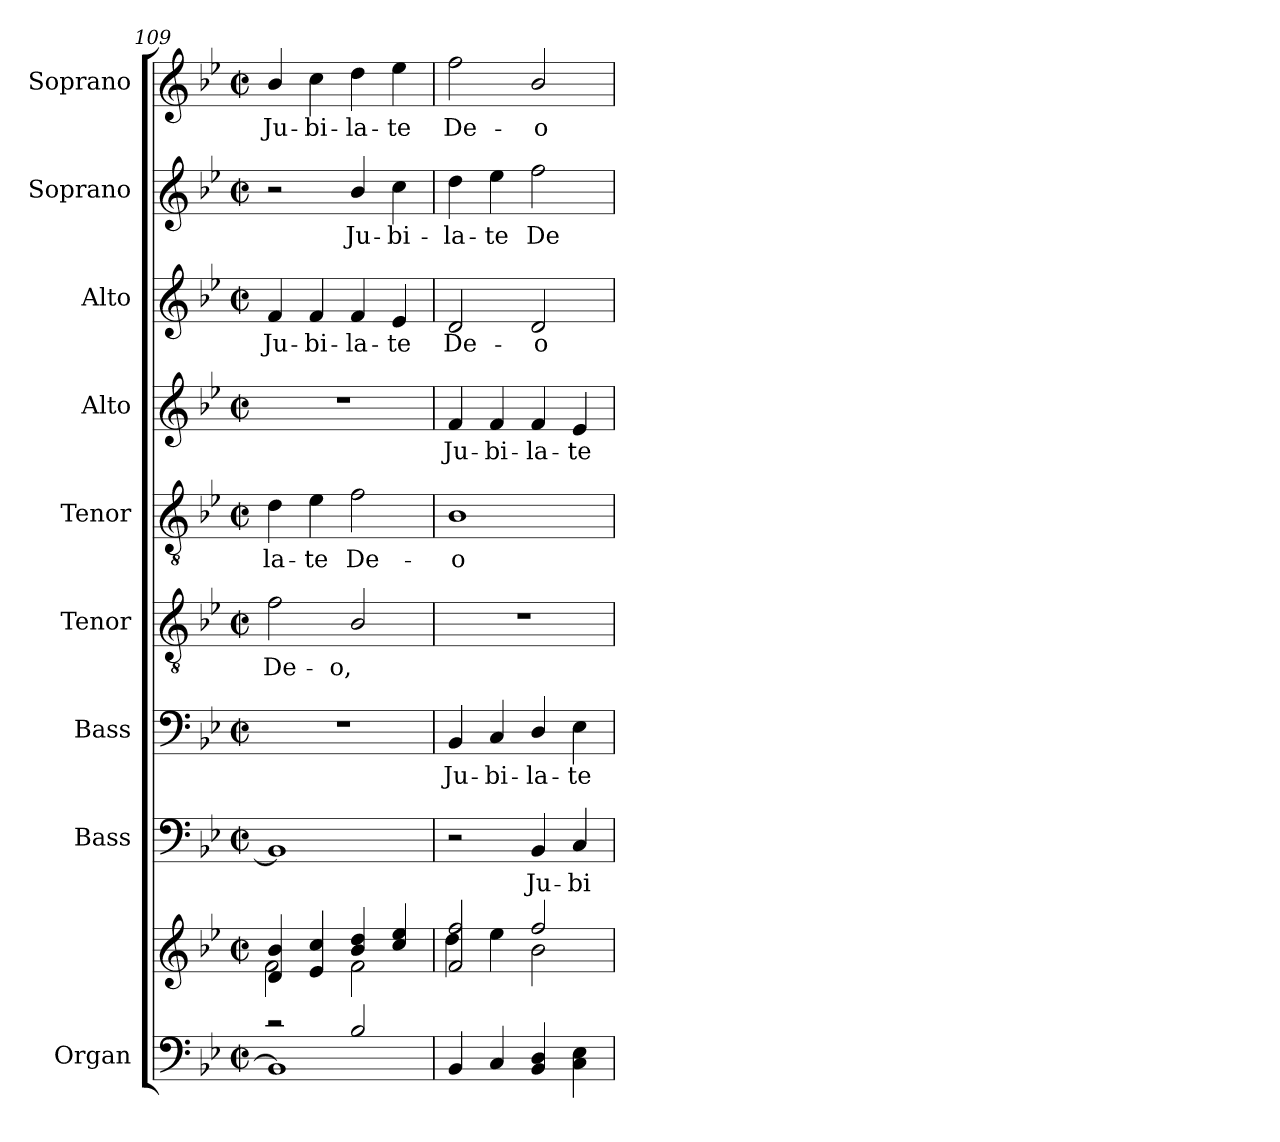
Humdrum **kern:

**kern	**kern	**kern	**text	**kern	**text	**kern	**text	**kern	**text	**kern	**text	**kern	**text	**kern	**text	**kern	**text
*part9	*part9	*part8	*part8	*part7	*part7	*part6	*part6	*part5	*part5	*part4	*part4	*part3	*part3	*part2	*part2	*part1	*part1
*staff10	*staff9	*staff8	*staff8	*staff7	*staff7	*staff6	*staff6	*staff5	*staff5	*staff4	*staff4	*staff3	*staff3	*staff2	*staff2	*staff1	*staff1
*I"Organ	*	*I"Bass	*	*I"Bass	*	*I"Tenor	*	*I"Tenor	*	*I"Alto	*	*I"Alto	*	*I"Soprano	*	*I"Soprano	*
*I'Organ.	*	*I'B.	*	*I'B.	*	*I'T.	*	*I'T.	*	*I'A.	*	*I'A.	*	*I'S.	*	*I'S.	*
*clefF4	*clefG2	*clefF4	*	*clefF4	*	*clefGv2	*	*clefGv2	*	*clefG2	*	*clefG2	*	*clefG2	*	*clefG2	*
*	*	*	*	*	*	*ITrd7c12	*	*ITrd7c12	*	*	*	*	*	*	*	*	*
*k[b-e-]	*k[b-e-]	*k[b-e-]	*	*k[b-e-]	*	*k[b-e-]	*	*k[b-e-]	*	*k[b-e-]	*	*k[b-e-]	*	*k[b-e-]	*	*k[b-e-]	*
*B-:	*B-:	*B-:	*	*B-:	*	*B-:	*	*B-:	*	*B-:	*	*B-:	*	*B-:	*	*B-:	*
*M2/2	*M2/2	*M2/2	*	*M2/2	*	*M2/2	*	*M2/2	*	*M2/2	*	*M2/2	*	*M2/2	*	*M2/2	*
*met(c|)	*met(c|)	*met(c|)	*	*met(c|)	*	*met(c|)	*	*met(c|)	*	*met(c|)	*	*met(c|)	*	*met(c|)	*	*met(c|)	*
=109	=109	=109	=109	=109	=109	=109	=109	=109	=109	=109	=109	=109	=109	=109	=109	=109	=109
*^	*^	*	*	*	*	*	*	*	*	*	*	*	*	*	*	*	*
!	!	!	!	!	!	!	!	!	!LO:LY:b:color=#000000	!	!	!	!	!	!	!	!	!	!
!	!	!	!	!	!	!	!	!	!	!	!LO:LY:b:color=#000000	!	!	!	!	!	!	!	!
!	!	!	!	!	!	!	!	!	!	!	!	!	!	!	!LO:LY:b:color=#000000	!	!	!	!
!	!	!	!	!	!	!	!	!	!	!	!	!	!	!	!	!	!	!	!LO:LY:b:color=#000000
2r	1BB-i]	4di/ 4b-i	2fi\	1BB-i]	.	1r	.	2Fi\	De-	4Di\	-la-	1r	.	4fi/	Ju-	2r	.	4b-i/	Ju-
!	!	!	!	!	!	!	!	!	!	!	!LO:LY:b:color=#000000	!	!	!	!	!	!	!	!
!	!	!	!	!	!	!	!	!	!	!	!	!	!	!	!LO:LY:b:color=#000000	!	!	!	!
!	!	!	!	!	!	!	!	!	!	!	!	!	!	!	!	!	!	!	!LO:LY:b:color=#000000
.	.	4e-i/ 4cci	.	.	.	.	.	.	.	4E-i\	-te	.	.	4fi/	-bi-	.	.	4cci\	-bi-
!	!	!	!	!	!	!	!	!	!LO:LY:b:color=#000000	!	!	!	!	!	!	!	!	!	!
!	!	!	!	!	!	!	!	!	!	!	!LO:LY:b:color=#000000	!	!	!	!	!	!	!	!
!	!	!	!	!	!	!	!	!	!	!	!	!	!	!	!LO:LY:b:color=#000000	!	!	!	!
!	!	!	!	!	!	!	!	!	!	!	!	!	!	!	!	!	!LO:LY:b:color=#000000	!	!
!	!	!	!	!	!	!	!	!	!	!	!	!	!	!	!	!	!	!	!LO:LY:b:color=#000000
2B-i/	.	4b-i/ 4ddi	2fi\	.	.	.	.	2BB-i/	-o,	2Fi\	De-	.	.	4fi/	-la-	4b-i/	Ju-	4ddi\	-la-
!	!	!	!	!	!	!	!	!	!	!	!	!	!	!	!LO:LY:b:color=#000000	!	!	!	!
!	!	!	!	!	!	!	!	!	!	!	!	!	!	!	!	!	!LO:LY:b:color=#000000	!	!
!	!	!	!	!	!	!	!	!	!	!	!	!	!	!	!	!	!	!	!LO:LY:b:color=#000000
.	.	4cci/ 4ee-i	.	.	.	.	.	.	.	.	.	.	.	4e-i/	-te	4cci\	-bi-	4ee-i\	-te
*v	*v	*	*	*	*	*	*	*	*	*	*	*	*	*	*	*	*	*	*
=110	=110	=110	=110	=110	=110	=110	=110	=110	=110	=110	=110	=110	=110	=110	=110	=110	=110	=110
!	!	!	!	!	!	!LO:LY:b:color=#000000	!	!	!	!	!	!	!	!	!	!	!	!
!	!	!	!	!	!	!	!	!	!	!LO:LY:b:color=#000000	!	!	!	!	!	!	!	!
!	!	!	!	!	!	!	!	!	!	!	!	!LO:LY:b:color=#000000	!	!	!	!	!	!
!	!	!	!	!	!	!	!	!	!	!	!	!	!	!LO:LY:b:color=#000000	!	!	!	!
!	!	!	!	!	!	!	!	!	!	!	!	!	!	!	!	!LO:LY:b:color=#000000	!	!
!	!	!	!	!	!	!	!	!	!	!	!	!	!	!	!	!	!	!LO:LY:b:color=#000000
4BB-i/	2fi/ 2ffi	4ddi\	2r	.	4BB-i/	Ju-	1r	.	1BB-i	-o	4fi/	Ju-	2di/	De-	4ddi\	-la-	2ffi\	De-
!	!	!	!	!	!	!LO:LY:b:color=#000000	!	!	!	!	!	!	!	!	!	!	!	!
!	!	!	!	!	!	!	!	!	!	!	!	!LO:LY:b:color=#000000	!	!	!	!	!	!
!	!	!	!	!	!	!	!	!	!	!	!	!	!	!	!	!LO:LY:b:color=#000000	!	!
4Ci/	.	4ee-i\	.	.	4Ci/	-bi-	.	.	.	.	4fi/	-bi-	.	.	4ee-i\	-te	.	.
!	!	!	!	!LO:LY:b:color=#000000	!	!	!	!	!	!	!	!	!	!	!	!	!	!
!	!	!	!	!	!	!LO:LY:b:color=#000000	!	!	!	!	!	!	!	!	!	!	!	!
!	!	!	!	!	!	!	!	!	!	!	!	!LO:LY:b:color=#000000	!	!	!	!	!	!
!	!	!	!	!	!	!	!	!	!	!	!	!	!	!LO:LY:b:color=#000000	!	!	!	!
!	!	!	!	!	!	!	!	!	!	!	!	!	!	!	!	!LO:LY:b:color=#000000	!	!
!	!	!	!	!	!	!	!	!	!	!	!	!	!	!	!	!	!	!LO:LY:b:color=#000000
4BB-i/ 4Di	2ffi/	2b-i\	4BB-i/	Ju-	4Di/	-la-	.	.	.	.	4fi/	-la-	2di/	-o	2ffi\	De-	2b-i/	-o
!	!	!	!	!LO:LY:b:color=#000000	!	!	!	!	!	!	!	!	!	!	!	!	!	!
!	!	!	!	!	!	!LO:LY:b:color=#000000	!	!	!	!	!	!	!	!	!	!	!	!
!	!	!	!	!	!	!	!	!	!	!	!	!LO:LY:b:color=#000000	!	!	!	!	!	!
4Ci\ 4E-i	.	.	4Ci/	-bi-	4E-i\	-te	.	.	.	.	4e-i/	-te	.	.	.	.	.	.
*	*v	*v	*	*	*	*	*	*	*	*	*	*	*	*	*	*	*	*
=	=	=	=	=	=	=	=	=	=	=	=	=	=	=	=	=	=
*-	*-	*-	*-	*-	*-	*-	*-	*-	*-	*-	*-	*-	*-	*-	*-	*-	*-
